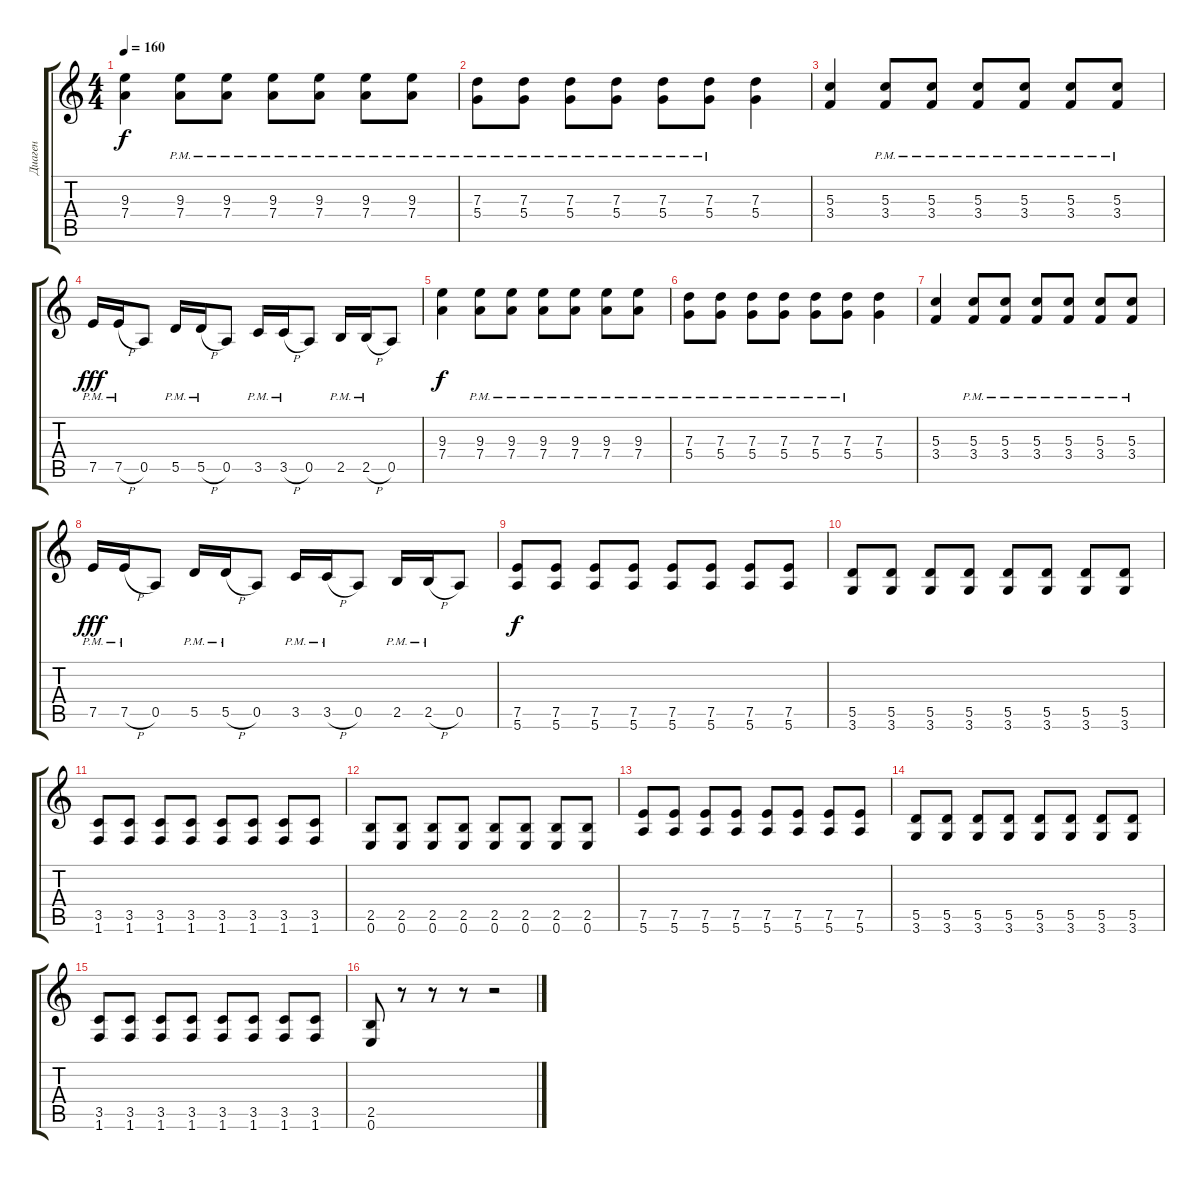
\track ("Диаген" "Диаген") {instrument overdrivenguitar}
\staff {score tabs}
\tuning (E4 B3 G3 D3 A2 E2) {hide}
\ts (4 4)
\tempo 160
\clef g2
\ks c
(9.3 7.4).4{dy f} (9.3{pm} 7.4{pm}).8 (9.3{pm} 7.4{pm}).8 (9.3{pm} 7.4{pm}).8 (9.3{pm} 7.4{pm}).8 (9.3{pm} 7.4{pm}).8 (9.3{pm} 7.4{pm}).8 |
(7.3{pm} 5.4{pm}).8 (7.3{pm} 5.4{pm}).8 (7.3{pm} 5.4{pm}).8 (7.3{pm} 5.4{pm}).8 (7.3{pm} 5.4{pm}).8 (7.3{pm} 5.4{pm}).8 (7.3 5.4).4 |
(5.3 3.4).4 (5.3{pm} 3.4{pm}).8 (5.3{pm} 3.4{pm}).8 (5.3{pm} 3.4{pm}).8 (5.3{pm} 3.4{pm}).8 (5.3{pm} 3.4{pm}).8 (5.3{pm} 3.4{pm}).8 |
7.5{pm}.16{dy fff} 7.5{h pm}.16 0.5.8 5.5{pm}.16 5.5{h pm}.16 0.5.8 3.5{pm}.16 3.5{h pm}.16 0.5.8 2.5{pm}.16 2.5{h pm}.16 0.5.8 |
(9.3 7.4).4{dy f} (9.3{pm} 7.4{pm}).8 (9.3{pm} 7.4{pm}).8 (9.3{pm} 7.4{pm}).8 (9.3{pm} 7.4{pm}).8 (9.3{pm} 7.4{pm}).8 (9.3{pm} 7.4{pm}).8 |
(7.3{pm} 5.4{pm}).8 (7.3{pm} 5.4{pm}).8 (7.3{pm} 5.4{pm}).8 (7.3{pm} 5.4{pm}).8 (7.3{pm} 5.4{pm}).8 (7.3{pm} 5.4{pm}).8 (7.3 5.4).4 |
(5.3 3.4).4 (5.3{pm} 3.4{pm}).8 (5.3{pm} 3.4{pm}).8 (5.3{pm} 3.4{pm}).8 (5.3{pm} 3.4{pm}).8 (5.3{pm} 3.4{pm}).8 (5.3{pm} 3.4{pm}).8 |
7.5{pm}.16{dy fff} 7.5{h pm}.16 0.5.8 5.5{pm}.16 5.5{h pm}.16 0.5.8 3.5{pm}.16 3.5{h pm}.16 0.5.8 2.5{pm}.16 2.5{h pm}.16 0.5.8 |
(7.5 5.6).8{dy f} (7.5 5.6).8 (7.5 5.6).8 (7.5 5.6).8 (7.5 5.6).8 (7.5 5.6).8 (7.5 5.6).8 (7.5 5.6).8 |
(5.5 3.6).8 (5.5 3.6).8 (5.5 3.6).8 (5.5 3.6).8 (5.5 3.6).8 (5.5 3.6).8 (5.5 3.6).8 (5.5 3.6).8 |
(3.5 1.6).8 (3.5 1.6).8 (3.5 1.6).8 (3.5 1.6).8 (3.5 1.6).8 (3.5 1.6).8 (3.5 1.6).8 (3.5 1.6).8 |
(2.5 0.6).8 (2.5 0.6).8 (2.5 0.6).8 (2.5 0.6).8 (2.5 0.6).8 (2.5 0.6).8 (2.5 0.6).8 (2.5 0.6).8 |
(7.5 5.6).8 (7.5 5.6).8 (7.5 5.6).8 (7.5 5.6).8 (7.5 5.6).8 (7.5 5.6).8 (7.5 5.6).8 (7.5 5.6).8 |
(5.5 3.6).8 (5.5 3.6).8 (5.5 3.6).8 (5.5 3.6).8 (5.5 3.6).8 (5.5 3.6).8 (5.5 3.6).8 (5.5 3.6).8 |
(3.5 1.6).8 (3.5 1.6).8 (3.5 1.6).8 (3.5 1.6).8 (3.5 1.6).8 (3.5 1.6).8 (3.5 1.6).8 (3.5 1.6).8 |
(2.5 0.6).8 r.8 r.8 r.8 r.2
